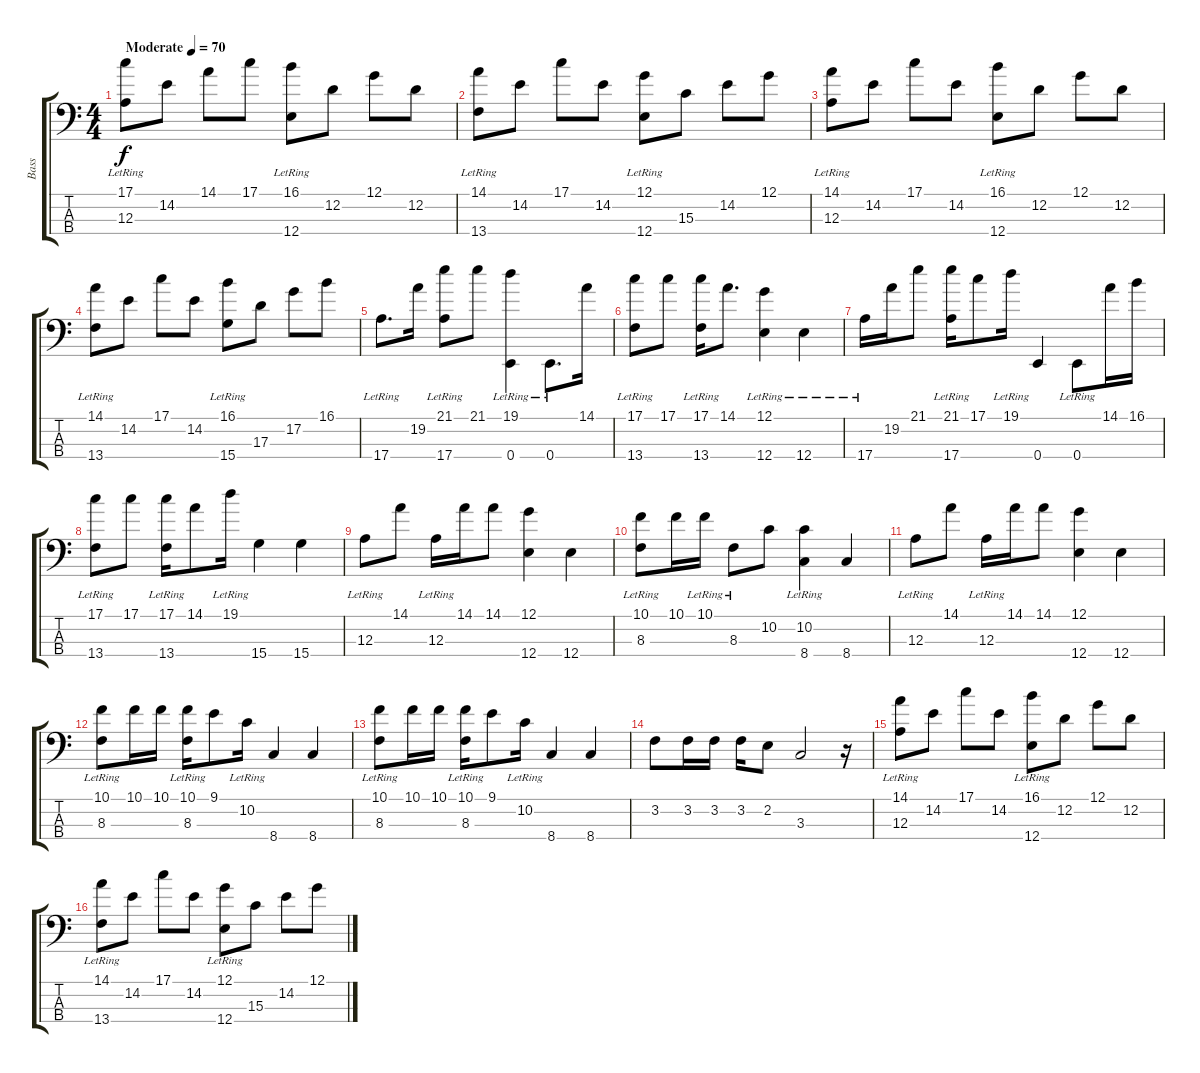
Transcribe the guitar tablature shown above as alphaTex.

\track ("Bass" "Bass") {instrument electricbassfinger}
\staff {score tabs}
\tuning (G2 D2 A1 E1) {hide}
\ts (4 4)
\tempo (70 "Moderate")
\clef f4
\ks c
(17.1 12.3{lr}).8{dy f instrument electricbassfinger} 14.2.8 14.1.8 17.1.8 (16.1 12.4{lr}).8 12.2.8 12.1.8 12.2.8 |
(14.1 13.4{lr}).8 14.2.8 17.1.8 14.2.8 (12.1 12.4{lr}).8 15.3.8 14.2.8 12.1.8 |
(14.1 12.3{lr}).8 14.2.8 17.1.8 14.2.8 (16.1 12.4{lr}).8 12.2.8 12.1.8 12.2.8 |
(14.1 13.4{lr}).8 14.2.8 17.1.8 14.2.8 (16.1 15.4{lr}).8 17.3.8 17.2.8 16.1.8 |
17.4{lr}.8{d} 19.2.16 (21.1 17.4{lr}).8 21.1.8 (19.1 0.4{lr}).4 0.4{lr}.8{d} 14.1.16 |
(17.1 13.4{lr}).8 17.1.8 (17.1 13.4{lr}).16 14.1.8{d} (12.1 12.4{lr}).4 12.4{lr}.4 |
17.4{lr}.16 19.2.16 21.1.8 (21.1 17.4{lr}).16 17.1.8 19.1{lr}.16 0.4.4 0.4{lr}.8 14.1.16 16.1.16 |
(17.1 13.4{lr}).8 17.1.8 (17.1 13.4{lr}).16 14.1.8 19.1{lr}.16 15.4.4 15.4.4 |
12.3{lr}.8 14.1.8 12.3{lr}.16 14.1.16 14.1.8 (12.1 12.4).4 12.4.4 |
(10.1 8.3{lr}).8 10.1.16 10.1{lr}.16 8.3{lr}.8 10.2.8 (10.2 8.4{lr}).4 8.4.4 |
12.3{lr}.8 14.1.8 12.3{lr}.16 14.1.16 14.1.8 (12.1 12.4).4 12.4.4 |
(10.1 8.3{lr}).8 10.1.16 10.1.16 (10.1 8.3{lr}).16 9.1.8 10.2{lr}.16 8.4.4 8.4.4 |
(10.1 8.3{lr}).8 10.1.16 10.1.16 (10.1 8.3{lr}).16 9.1.8 10.2{lr}.16 8.4.4 8.4.4 |
3.2.8 3.2.16 3.2.16 3.2.16 2.2.8 3.3.2 r.16 |
(14.1 12.3{lr}).8 14.2.8 17.1.8 14.2.8 (16.1 12.4{lr}).8 12.2.8 12.1.8 12.2.8 |
(14.1 13.4{lr}).8 14.2.8 17.1.8 14.2.8 (12.1 12.4{lr}).8 15.3.8 14.2.8 12.1.8
